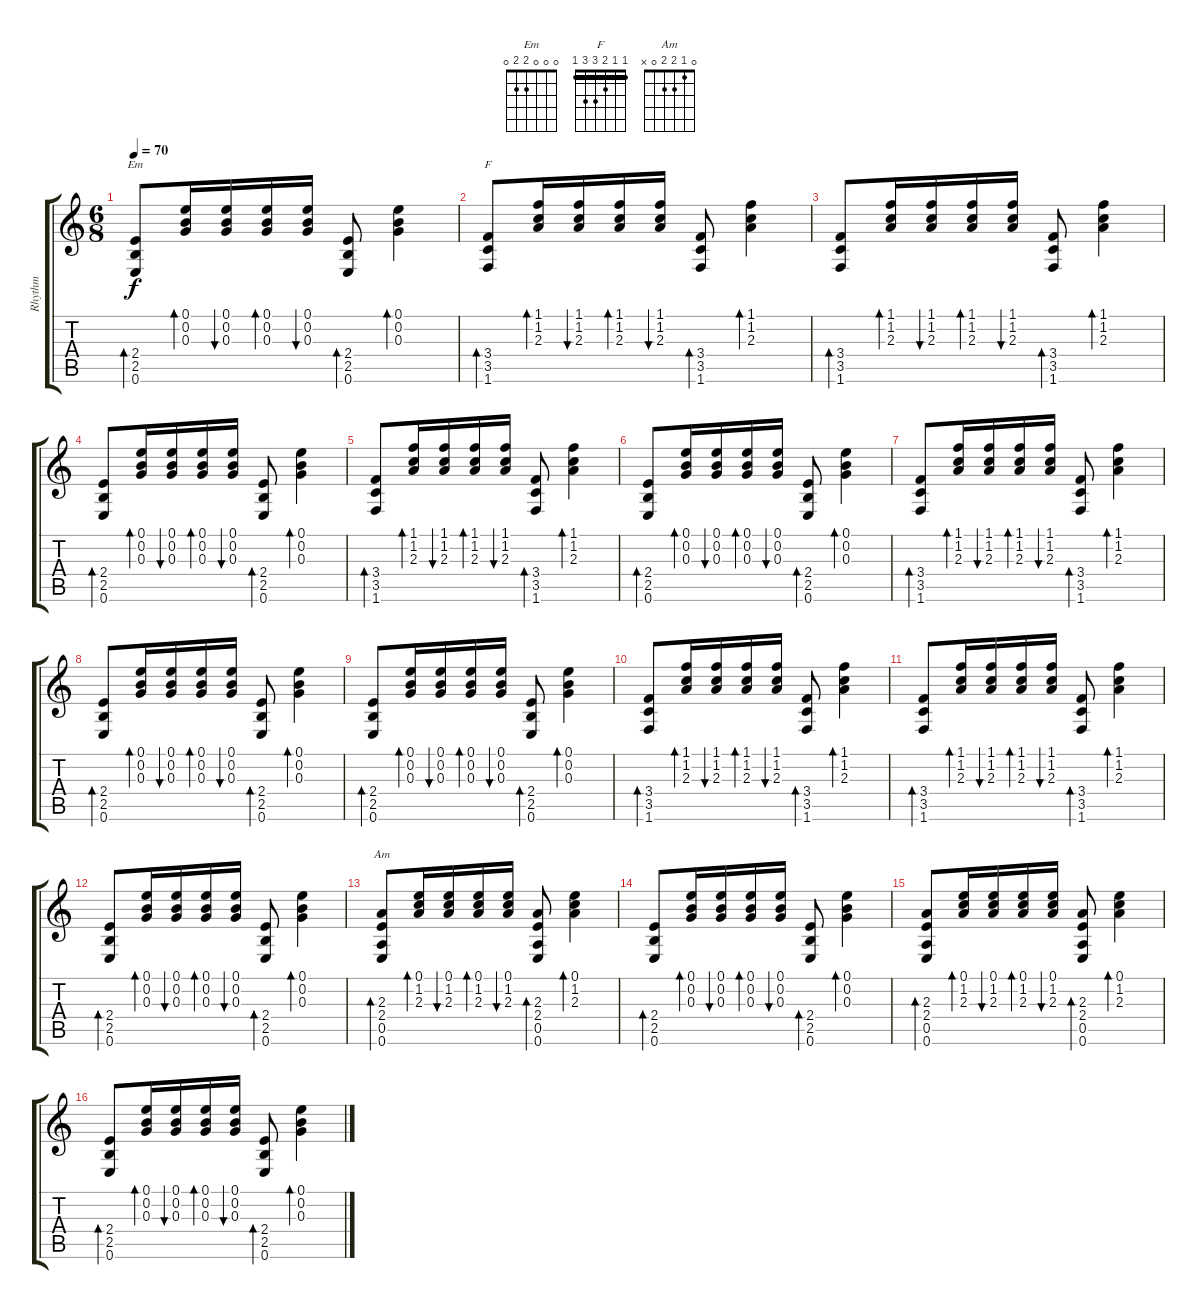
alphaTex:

\track ("Rhythm" "Rhythm") {instrument acousticguitarnylon}
\staff {score tabs}
\tuning (E4 B3 G3 D3 A2 E2) {hide}
\chord ("Em" 0 0 0 2 2 0)
\chord ("F" 1 1 2 3 3 1) {barre 1}
\chord ("Am" 0 1 2 2 0 x)
\ts (6 8)
\tempo 70
\clef g2
\ks c
(2.4 2.5 0.6).8{bd 30 ch "Em" dy f} (0.1 0.2 0.3).16{bd 30} (0.1 0.2 0.3).16{bu 30} (0.1 0.2 0.3).16{bd 30} (0.1 0.2 0.3).16{bu 30} (2.4 2.5 0.6).8{bd 30} (0.1 0.2 0.3).4{bd 30} |
(3.4 3.5 1.6).8{bd 30 ch "F"} (1.1 1.2 2.3).16{bd 30} (1.1 1.2 2.3).16{bu 30} (1.1 1.2 2.3).16{bd 30} (1.1 1.2 2.3).16{bu 30} (3.4 3.5 1.6).8{bd 30} (1.1 1.2 2.3).4{bd 30} |
(3.4 3.5 1.6).8{bd 30} (1.1 1.2 2.3).16{bd 30} (1.1 1.2 2.3).16{bu 30} (1.1 1.2 2.3).16{bd 30} (1.1 1.2 2.3).16{bu 30} (3.4 3.5 1.6).8{bd 30} (1.1 1.2 2.3).4{bd 30} |
(2.4 2.5 0.6).8{bd 30} (0.1 0.2 0.3).16{bd 30} (0.1 0.2 0.3).16{bu 30} (0.1 0.2 0.3).16{bd 30} (0.1 0.2 0.3).16{bu 30} (2.4 2.5 0.6).8{bd 30} (0.1 0.2 0.3).4{bd 30} |
(3.4 3.5 1.6).8{bd 30} (1.1 1.2 2.3).16{bd 30} (1.1 1.2 2.3).16{bu 30} (1.1 1.2 2.3).16{bd 30} (1.1 1.2 2.3).16{bu 30} (3.4 3.5 1.6).8{bd 30} (1.1 1.2 2.3).4{bd 30} |
(2.4 2.5 0.6).8{bd 30} (0.1 0.2 0.3).16{bd 30} (0.1 0.2 0.3).16{bu 30} (0.1 0.2 0.3).16{bd 30} (0.1 0.2 0.3).16{bu 30} (2.4 2.5 0.6).8{bd 30} (0.1 0.2 0.3).4{bd 30} |
(3.4 3.5 1.6).8{bd 30} (1.1 1.2 2.3).16{bd 30} (1.1 1.2 2.3).16{bu 30} (1.1 1.2 2.3).16{bd 30} (1.1 1.2 2.3).16{bu 30} (3.4 3.5 1.6).8{bd 30} (1.1 1.2 2.3).4{bd 30} |
(2.4 2.5 0.6).8{bd 30} (0.1 0.2 0.3).16{bd 30} (0.1 0.2 0.3).16{bu 30} (0.1 0.2 0.3).16{bd 30} (0.1 0.2 0.3).16{bu 30} (2.4 2.5 0.6).8{bd 30} (0.1 0.2 0.3).4{bd 30} |
(2.4 2.5 0.6).8{bd 30} (0.1 0.2 0.3).16{bd 30} (0.1 0.2 0.3).16{bu 30} (0.1 0.2 0.3).16{bd 30} (0.1 0.2 0.3).16{bu 30} (2.4 2.5 0.6).8{bd 30} (0.1 0.2 0.3).4{bd 30} |
(3.4 3.5 1.6).8{bd 30} (1.1 1.2 2.3).16{bd 30} (1.1 1.2 2.3).16{bu 30} (1.1 1.2 2.3).16{bd 30} (1.1 1.2 2.3).16{bu 30} (3.4 3.5 1.6).8{bd 30} (1.1 1.2 2.3).4{bd 30} |
(3.4 3.5 1.6).8{bd 30} (1.1 1.2 2.3).16{bd 30} (1.1 1.2 2.3).16{bu 30} (1.1 1.2 2.3).16{bd 30} (1.1 1.2 2.3).16{bu 30} (3.4 3.5 1.6).8{bd 30} (1.1 1.2 2.3).4{bd 30} |
(2.4 2.5 0.6).8{bd 30} (0.1 0.2 0.3).16{bd 30} (0.1 0.2 0.3).16{bu 30} (0.1 0.2 0.3).16{bd 30} (0.1 0.2 0.3).16{bu 30} (2.4 2.5 0.6).8{bd 30} (0.1 0.2 0.3).4{bd 30} |
(2.3 2.4 0.5 0.6).8{bd 30 ch "Am"} (0.1 1.2 2.3).16{bd 30} (0.1 1.2 2.3).16{bu 30} (0.1 1.2 2.3).16{bd 30} (0.1 1.2 2.3).16{bu 30} (2.3 2.4 0.5 0.6).8{bd 30} (0.1 1.2 2.3).4{bd 30} |
(2.4 2.5 0.6).8{bd 30} (0.1 0.2 0.3).16{bd 30} (0.1 0.2 0.3).16{bu 30} (0.1 0.2 0.3).16{bd 30} (0.1 0.2 0.3).16{bu 30} (2.4 2.5 0.6).8{bd 30} (0.1 0.2 0.3).4{bd 30} |
(2.3 2.4 0.5 0.6).8{bd 30} (0.1 1.2 2.3).16{bd 30} (0.1 1.2 2.3).16{bu 30} (0.1 1.2 2.3).16{bd 30} (0.1 1.2 2.3).16{bu 30} (2.3 2.4 0.5 0.6).8{bd 30} (0.1 1.2 2.3).4{bd 30} |
(2.4 2.5 0.6).8{bd 30} (0.1 0.2 0.3).16{bd 30} (0.1 0.2 0.3).16{bu 30} (0.1 0.2 0.3).16{bd 30} (0.1 0.2 0.3).16{bu 30} (2.4 2.5 0.6).8{bd 30} (0.1 0.2 0.3).4{bd 30}
